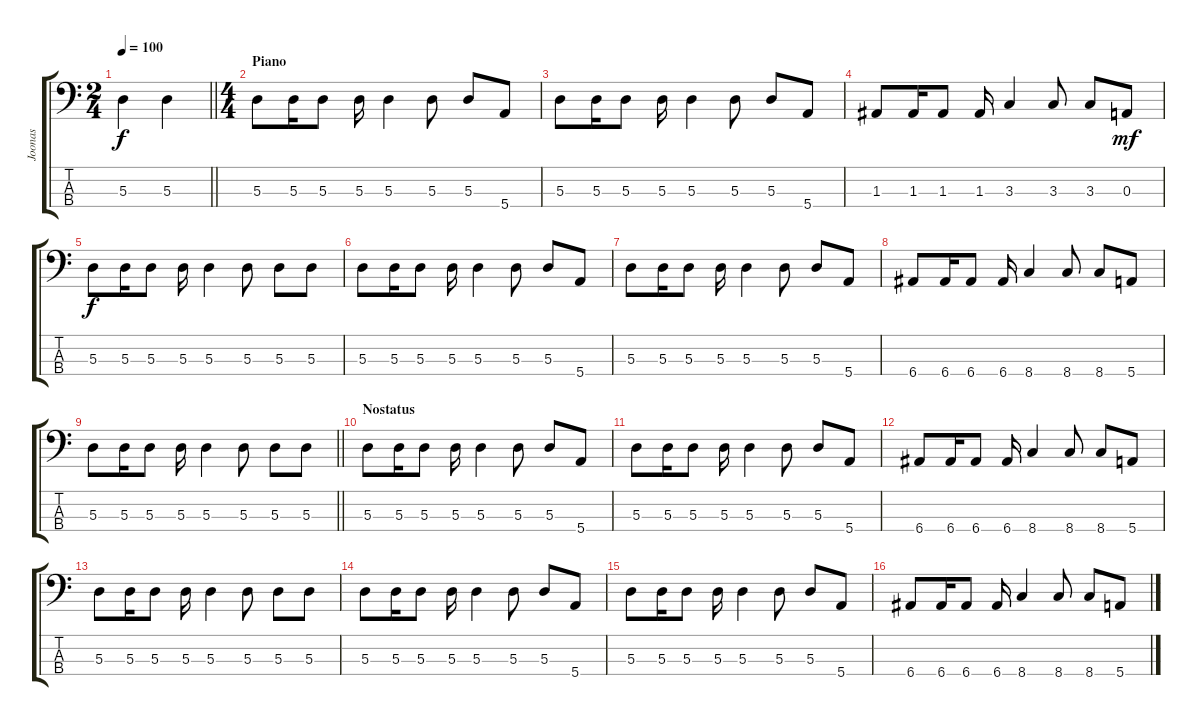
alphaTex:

\track ("Joonas" "Joonas") {instrument electricbasspick}
\staff {score tabs}
\tuning (G2 D2 A1 E1) {hide}
\ts (2 4)
\tempo 100
\clef f4
\barLineRight lightlight
\ks c
5.3.4{dy f} 5.3.4 |
\ts (4 4)
\section ("" "Piano")
5.3.8 5.3.16 5.3.8 5.3.16 5.3.4 5.3.8 5.3.8 5.4.8 |
5.3.8 5.3.16 5.3.8 5.3.16 5.3.4 5.3.8 5.3.8 5.4.8 |
1.3.8 1.3.16 1.3.8 1.3.16 3.3.4 3.3.8 3.3.8 0.3.8{dy mf} |
5.3.8{dy f} 5.3.16 5.3.8 5.3.16 5.3.4 5.3.8 5.3.8 5.3.8 |
5.3.8 5.3.16 5.3.8 5.3.16 5.3.4 5.3.8 5.3.8 5.4.8 |
5.3.8 5.3.16 5.3.8 5.3.16 5.3.4 5.3.8 5.3.8 5.4.8 |
6.4.8 6.4.16 6.4.8 6.4.16 8.4.4 8.4.8 8.4.8 5.4.8 |
\barLineRight lightlight
5.3.8 5.3.16 5.3.8 5.3.16 5.3.4 5.3.8 5.3.8 5.3.8 |
\section ("" "Nostatus")
5.3.8 5.3.16 5.3.8 5.3.16 5.3.4 5.3.8 5.3.8 5.4.8 |
5.3.8 5.3.16 5.3.8 5.3.16 5.3.4 5.3.8 5.3.8 5.4.8 |
6.4.8 6.4.16 6.4.8 6.4.16 8.4.4 8.4.8 8.4.8 5.4.8 |
5.3.8 5.3.16 5.3.8 5.3.16 5.3.4 5.3.8 5.3.8 5.3.8 |
5.3.8 5.3.16 5.3.8 5.3.16 5.3.4 5.3.8 5.3.8 5.4.8 |
5.3.8 5.3.16 5.3.8 5.3.16 5.3.4 5.3.8 5.3.8 5.4.8 |
6.4.8 6.4.16 6.4.8 6.4.16 8.4.4 8.4.8 8.4.8 5.4.8
